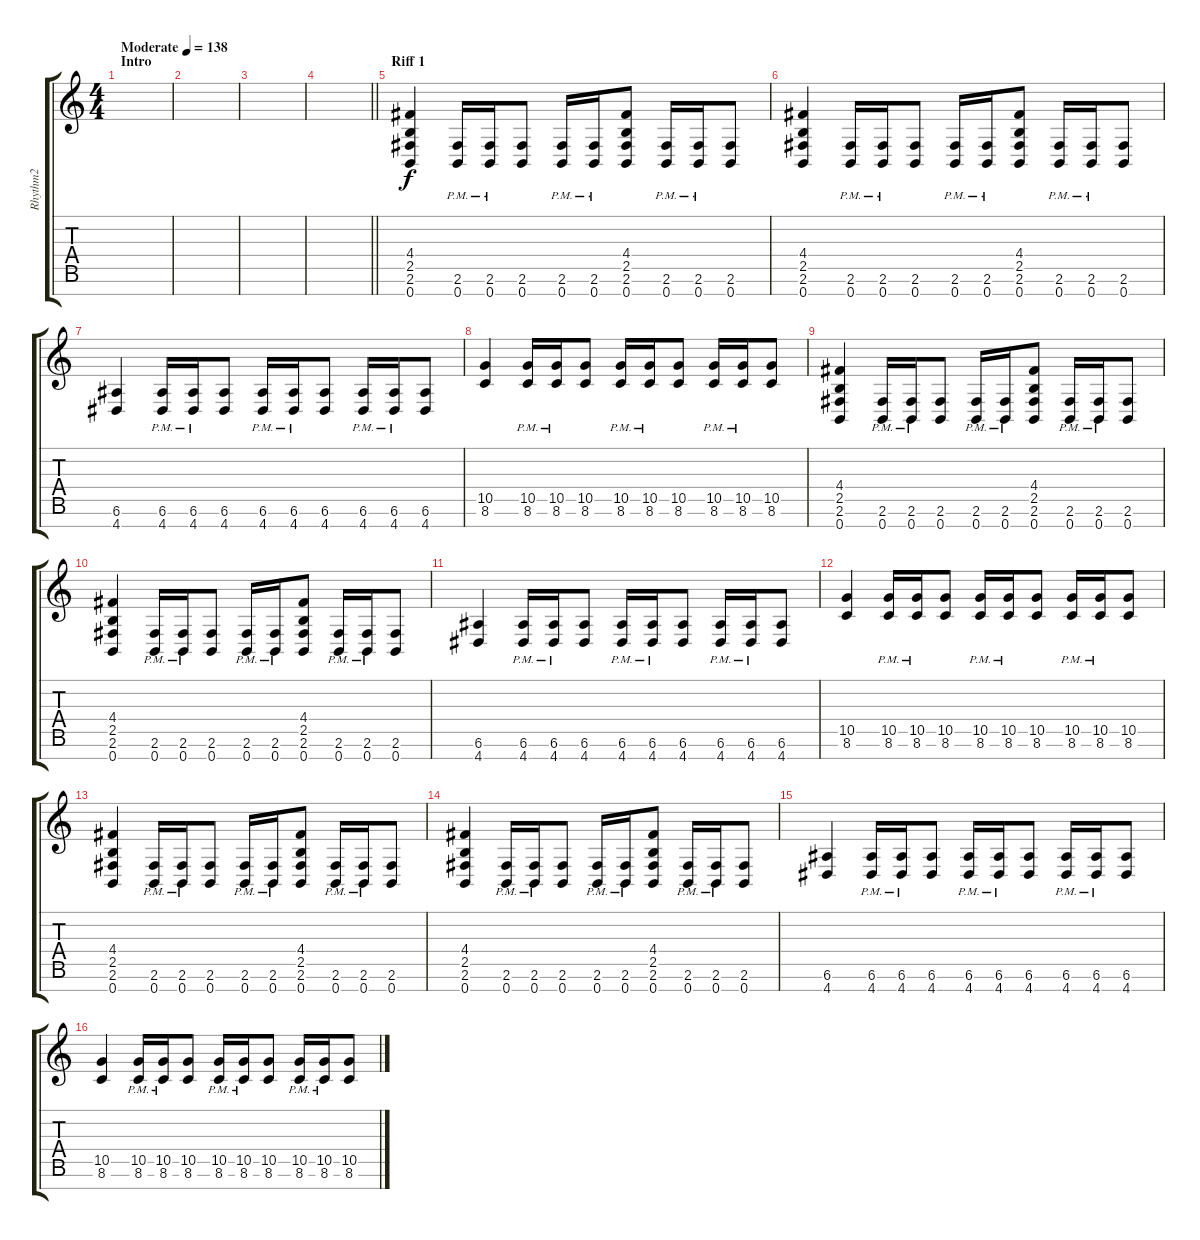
\track ("Rhythm2" "Rhythm2") {instrument overdrivenguitar}
\staff {score tabs}
\tuning (E4 B3 G3 D3 A2 E2 B1) {hide}
\ts (4 4)
\section ("" "Intro")
\tempo (138 "Moderate")
\clef g2
\ks c
|
|
|
\barLineRight lightlight
|
\section ("" "Riff 1")
(4.4 2.5 2.6 0.7).4 (2.6{pm} 0.7{pm}).16 (2.6{pm} 0.7{pm}).16 (2.6 0.7).8 (2.6{pm} 0.7{pm}).16 (2.6{pm} 0.7{pm}).16 (4.4 2.5 2.6 0.7).8 (2.6{pm} 0.7{pm}).16 (2.6{pm} 0.7{pm}).16 (2.6 0.7).8 |
(4.4 2.5 2.6 0.7).4 (2.6{pm} 0.7{pm}).16 (2.6{pm} 0.7{pm}).16 (2.6 0.7).8 (2.6{pm} 0.7{pm}).16 (2.6{pm} 0.7{pm}).16 (4.4 2.5 2.6 0.7).8 (2.6{pm} 0.7{pm}).16 (2.6{pm} 0.7{pm}).16 (2.6 0.7).8 |
(6.6 4.7).4 (6.6{pm} 4.7{pm}).16 (6.6{pm} 4.7{pm}).16 (6.6 4.7).8 (6.6{pm} 4.7{pm}).16 (6.6{pm} 4.7{pm}).16 (6.6 4.7).8 (6.6{pm} 4.7{pm}).16 (6.6{pm} 4.7{pm}).16 (6.6 4.7).8 |
(10.5 8.6).4 (10.5{pm} 8.6{pm}).16 (10.5{pm} 8.6{pm}).16 (10.5 8.6).8 (10.5{pm} 8.6{pm}).16 (10.5{pm} 8.6{pm}).16 (10.5 8.6).8 (10.5{pm} 8.6{pm}).16 (10.5{pm} 8.6{pm}).16 (10.5 8.6).8 |
(4.4 2.5 2.6 0.7).4 (2.6{pm} 0.7{pm}).16 (2.6{pm} 0.7{pm}).16 (2.6 0.7).8 (2.6{pm} 0.7{pm}).16 (2.6{pm} 0.7{pm}).16 (4.4 2.5 2.6 0.7).8 (2.6{pm} 0.7{pm}).16 (2.6{pm} 0.7{pm}).16 (2.6 0.7).8 |
(4.4 2.5 2.6 0.7).4 (2.6{pm} 0.7{pm}).16 (2.6{pm} 0.7{pm}).16 (2.6 0.7).8 (2.6{pm} 0.7{pm}).16 (2.6{pm} 0.7{pm}).16 (4.4 2.5 2.6 0.7).8 (2.6{pm} 0.7{pm}).16 (2.6{pm} 0.7{pm}).16 (2.6 0.7).8 |
(6.6 4.7).4 (6.6{pm} 4.7{pm}).16 (6.6{pm} 4.7{pm}).16 (6.6 4.7).8 (6.6{pm} 4.7{pm}).16 (6.6{pm} 4.7{pm}).16 (6.6 4.7).8 (6.6{pm} 4.7{pm}).16 (6.6{pm} 4.7{pm}).16 (6.6 4.7).8 |
(10.5 8.6).4 (10.5{pm} 8.6{pm}).16 (10.5{pm} 8.6{pm}).16 (10.5 8.6).8 (10.5{pm} 8.6{pm}).16 (10.5{pm} 8.6{pm}).16 (10.5 8.6).8 (10.5{pm} 8.6{pm}).16 (10.5{pm} 8.6{pm}).16 (10.5 8.6).8 |
(4.4 2.5 2.6 0.7).4 (2.6{pm} 0.7{pm}).16 (2.6{pm} 0.7{pm}).16 (2.6 0.7).8 (2.6{pm} 0.7{pm}).16 (2.6{pm} 0.7{pm}).16 (4.4 2.5 2.6 0.7).8 (2.6{pm} 0.7{pm}).16 (2.6{pm} 0.7{pm}).16 (2.6 0.7).8 |
(4.4 2.5 2.6 0.7).4 (2.6{pm} 0.7{pm}).16 (2.6{pm} 0.7{pm}).16 (2.6 0.7).8 (2.6{pm} 0.7{pm}).16 (2.6{pm} 0.7{pm}).16 (4.4 2.5 2.6 0.7).8 (2.6{pm} 0.7{pm}).16 (2.6{pm} 0.7{pm}).16 (2.6 0.7).8 |
(6.6 4.7).4 (6.6{pm} 4.7{pm}).16 (6.6{pm} 4.7{pm}).16 (6.6 4.7).8 (6.6{pm} 4.7{pm}).16 (6.6{pm} 4.7{pm}).16 (6.6 4.7).8 (6.6{pm} 4.7{pm}).16 (6.6{pm} 4.7{pm}).16 (6.6 4.7).8 |
(10.5 8.6).4 (10.5{pm} 8.6{pm}).16 (10.5{pm} 8.6{pm}).16 (10.5 8.6).8 (10.5{pm} 8.6{pm}).16 (10.5{pm} 8.6{pm}).16 (10.5 8.6).8 (10.5{pm} 8.6{pm}).16 (10.5{pm} 8.6{pm}).16 (10.5 8.6).8
